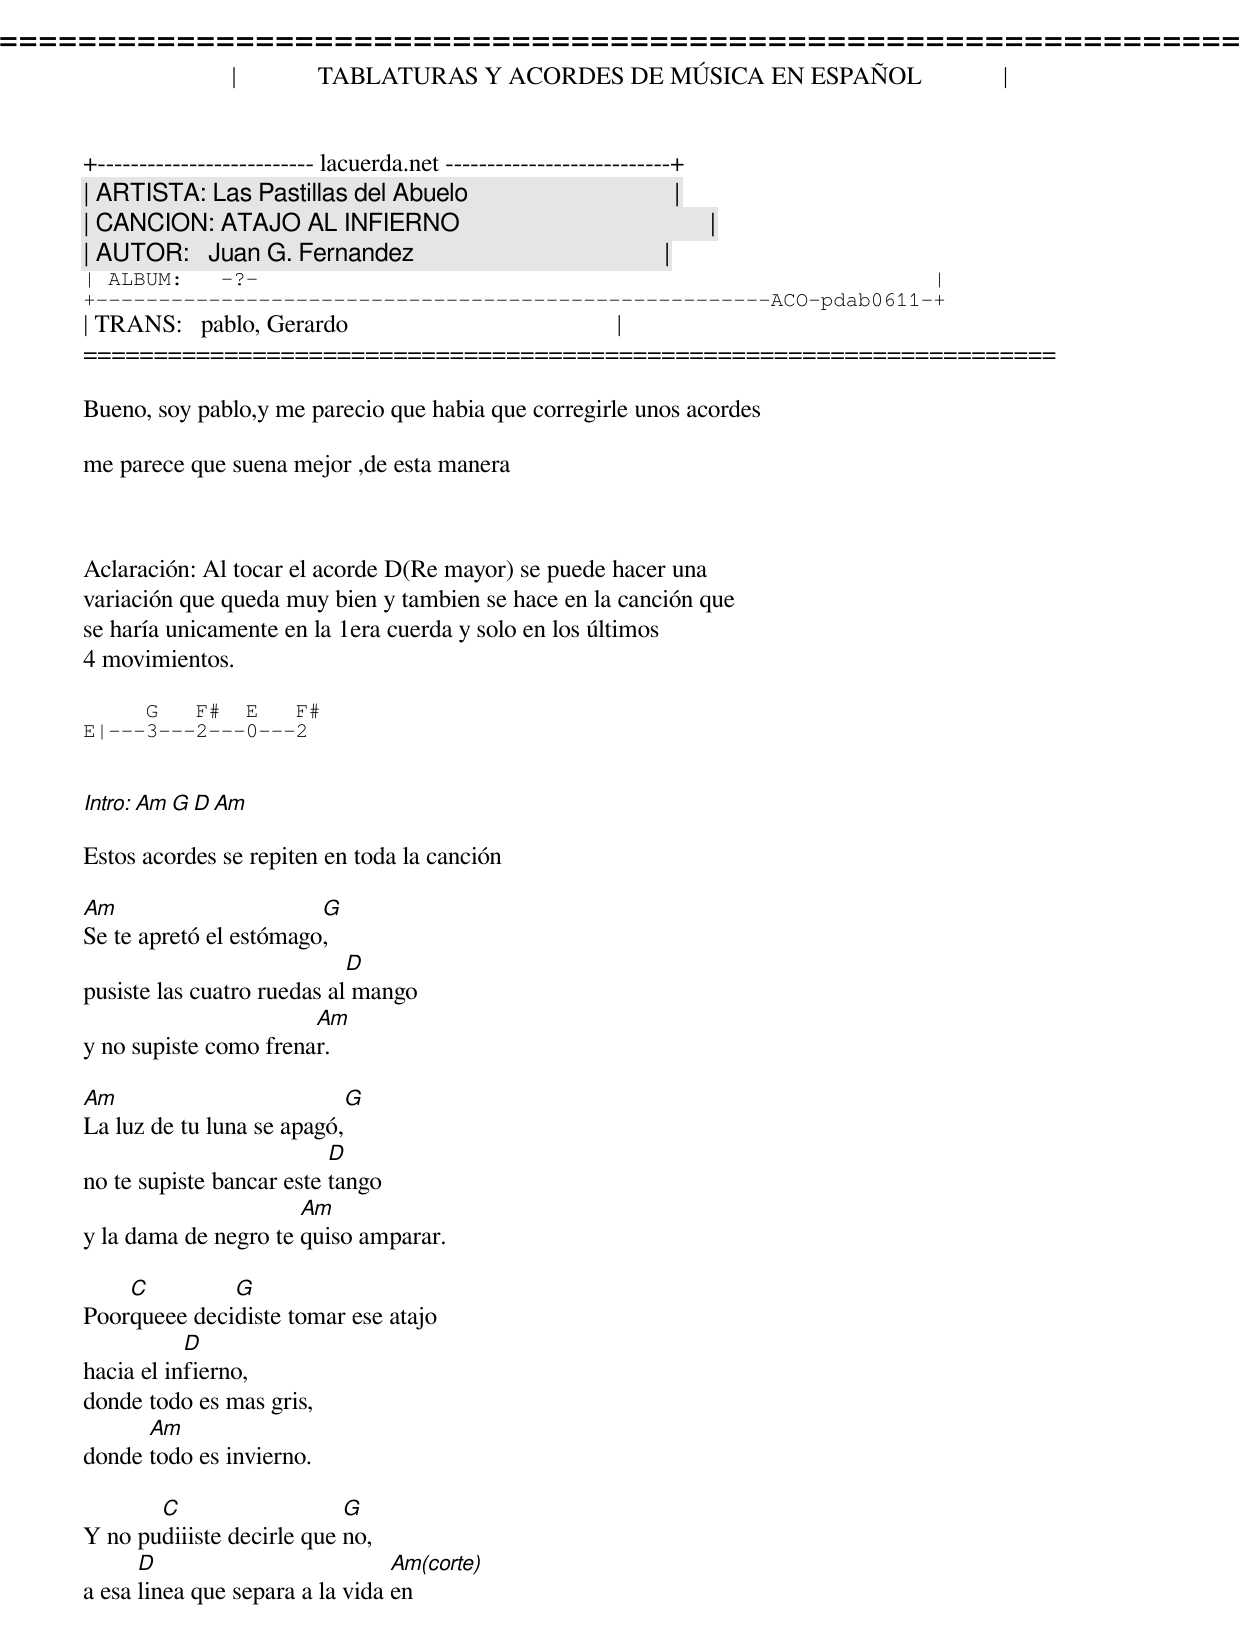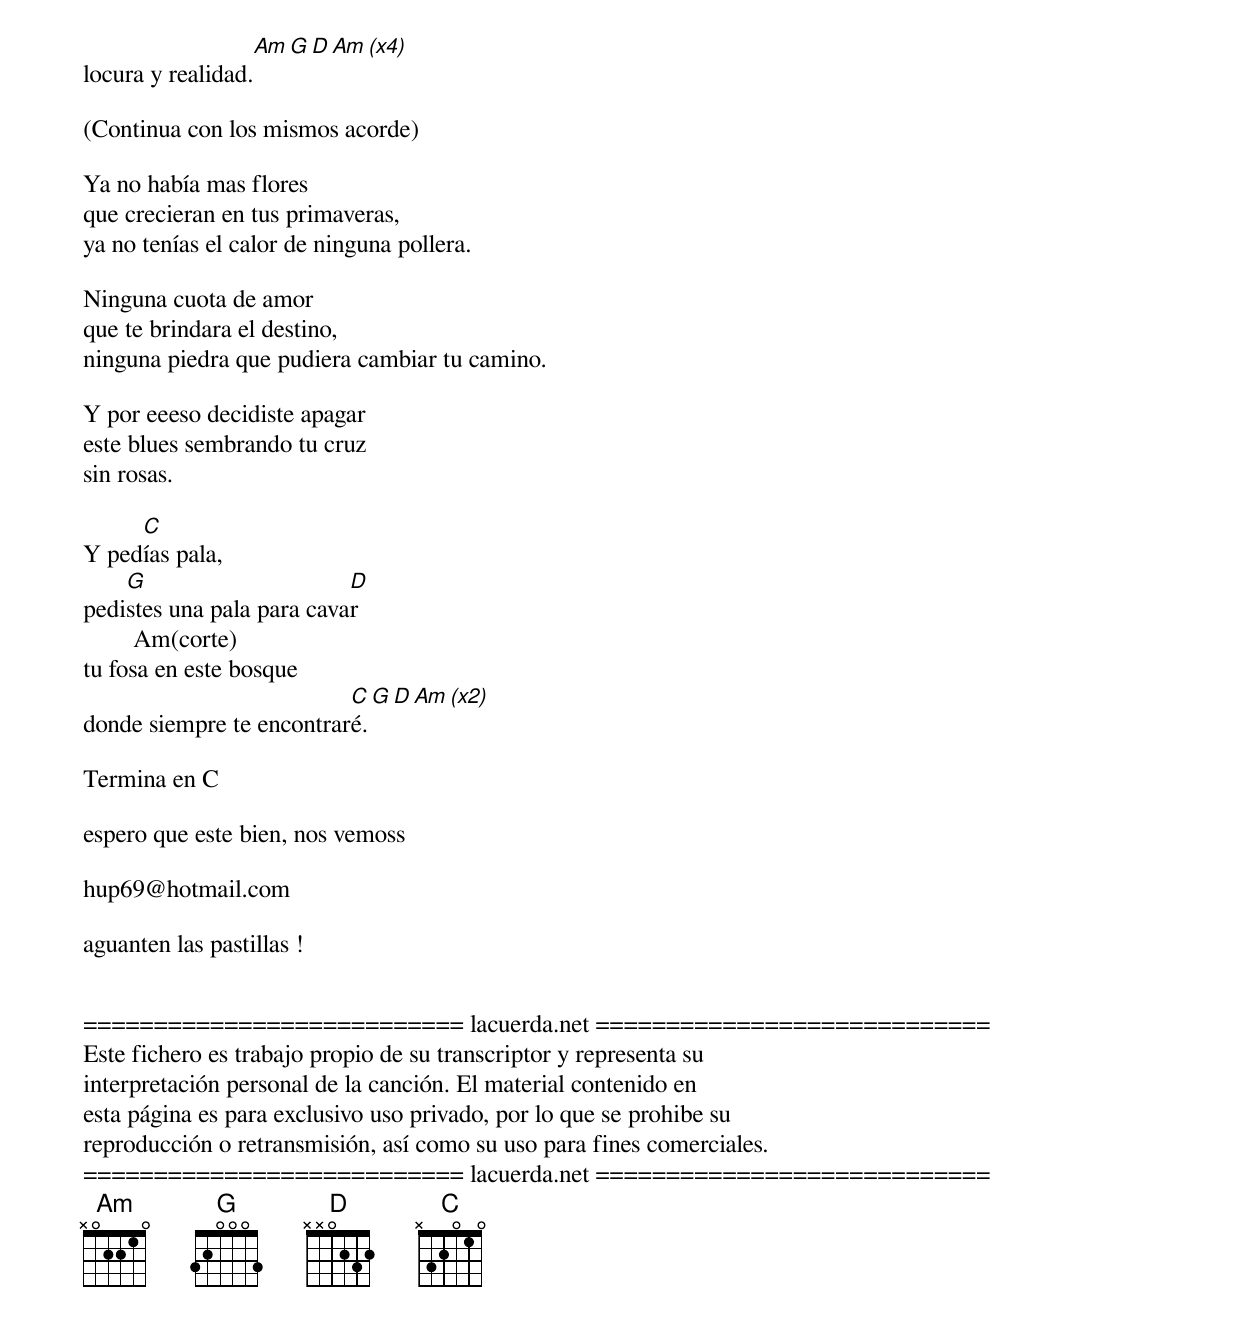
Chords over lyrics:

=====================================================================
|             TABLATURAS Y ACORDES DE MÚSICA EN ESPAÑOL             |
+-------------------------- lacuerda.net ---------------------------+
| ARTISTA: Las Pastillas del Abuelo                                 |
| CANCION: ATAJO AL INFIERNO                                        |
| AUTOR:   Juan G. Fernandez                                        |
| ALBUM:   -?-                                                      |
+------------------------------------------------------ACO-pdab0611-+
| TRANS:   pablo, Gerardo                                           |
=====================================================================

Bueno, soy pablo,y me parecio que habia que corregirle unos acordes

me parece que suena mejor ,de esta manera



Aclaración: Al tocar el acorde D(Re mayor) se puede hacer una
variación que queda muy bien y tambien se hace en la canción que
se haría unicamente en la 1era cuerda y solo en los últimos
4 movimientos.

     G   F#  E   F#
E|---3---2---0---2


Intro: Am G D Am

Estos acordes se repiten en toda la canción

Am                      G
Se te apretó el estómago,
                            D
pusiste las cuatro ruedas al mango
                       Am
y no supiste como frenar.

Am                         G
La luz de tu luna se apagó,
                          D
no te supiste bancar este tango
                      Am
y la dama de negro te quiso amparar.

    C         G
Poorqueee decidiste tomar ese atajo
           D
hacia el infierno,
donde todo es mas gris,
      Am
donde todo es invierno.

       C                   G
Y no pudiiiste decirle que no,
      D                          Am(corte)
a esa linea que separa a la vida en
                  Am G D Am (x4)
locura y realidad.

(Continua con los mismos acorde)

Ya no había mas flores
que crecieran en tus primaveras,
ya no tenías el calor de ninguna pollera.

Ninguna cuota de amor
que te brindara el destino,
ninguna piedra que pudiera cambiar tu camino.

Y por eeeso decidiste apagar
este blues sembrando tu cruz
sin rosas.

     C
Y pedías pala,
    G                      D
pedistes una pala para cavar
        Am(corte)
tu fosa en este bosque
                          C G D Am (x2)
donde siempre te encontraré.

Termina en C

espero que este bien, nos vemoss

hup69@hotmail.com

aguanten las pastillas !


=========================== lacuerda.net ============================
Este fichero es trabajo propio de su transcriptor y representa su
interpretación personal de la canción. El material contenido en
esta página es para exclusivo uso privado, por lo que se prohibe su
reproducción o retransmisión, así como su uso para fines comerciales.
=========================== lacuerda.net ============================
